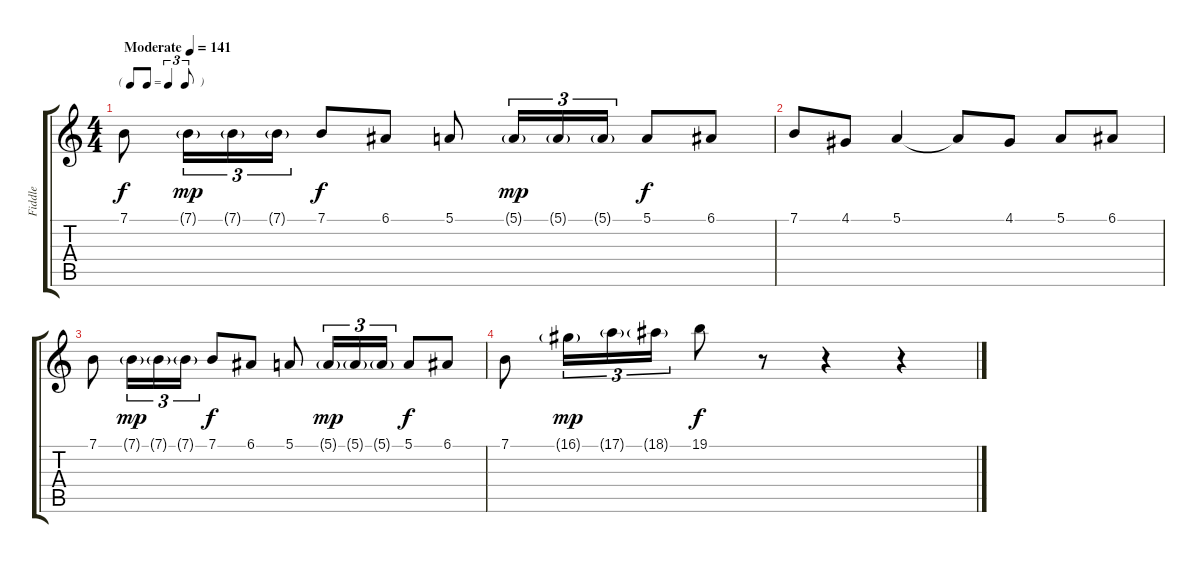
\track ("Fiddle" "Fiddle") {instrument fiddle}
\staff {score tabs}
\tuning (E4 B3 G3 D3 A2 E2) {hide}
\ts (4 4)
\tf triplet8th
\tempo (141 "Moderate")
\clef g2
\ks c
7.1.8{dy f instrument fiddle} 7.1{g}.16{tu (3 2) dy mp} 7.1{g}.16{tu (3 2)} 7.1{g}.16{tu (3 2)} 7.1.8{dy f} 6.1.8 5.1.8 5.1{g}.16{tu (3 2) dy mp} 5.1{g}.16{tu (3 2)} 5.1{g}.16{tu (3 2)} 5.1.8{dy f} 6.1.8 |
7.1.8 4.1.8 5.1.4 5.1{t}.8 4.1.8 5.1.8 6.1.8 |
7.1.8 7.1{g}.16{tu (3 2) dy mp} 7.1{g}.16{tu (3 2)} 7.1{g}.16{tu (3 2)} 7.1.8{dy f} 6.1.8 5.1.8 5.1{g}.16{tu (3 2) dy mp} 5.1{g}.16{tu (3 2)} 5.1{g}.16{tu (3 2)} 5.1.8{dy f} 6.1.8 |
7.1.8 16.1{g}.16{tu (3 2) dy mp} 17.1{g}.16{tu (3 2)} 18.1{g}.16{tu (3 2)} 19.1.8{dy f} r.8 r.4 r.4
